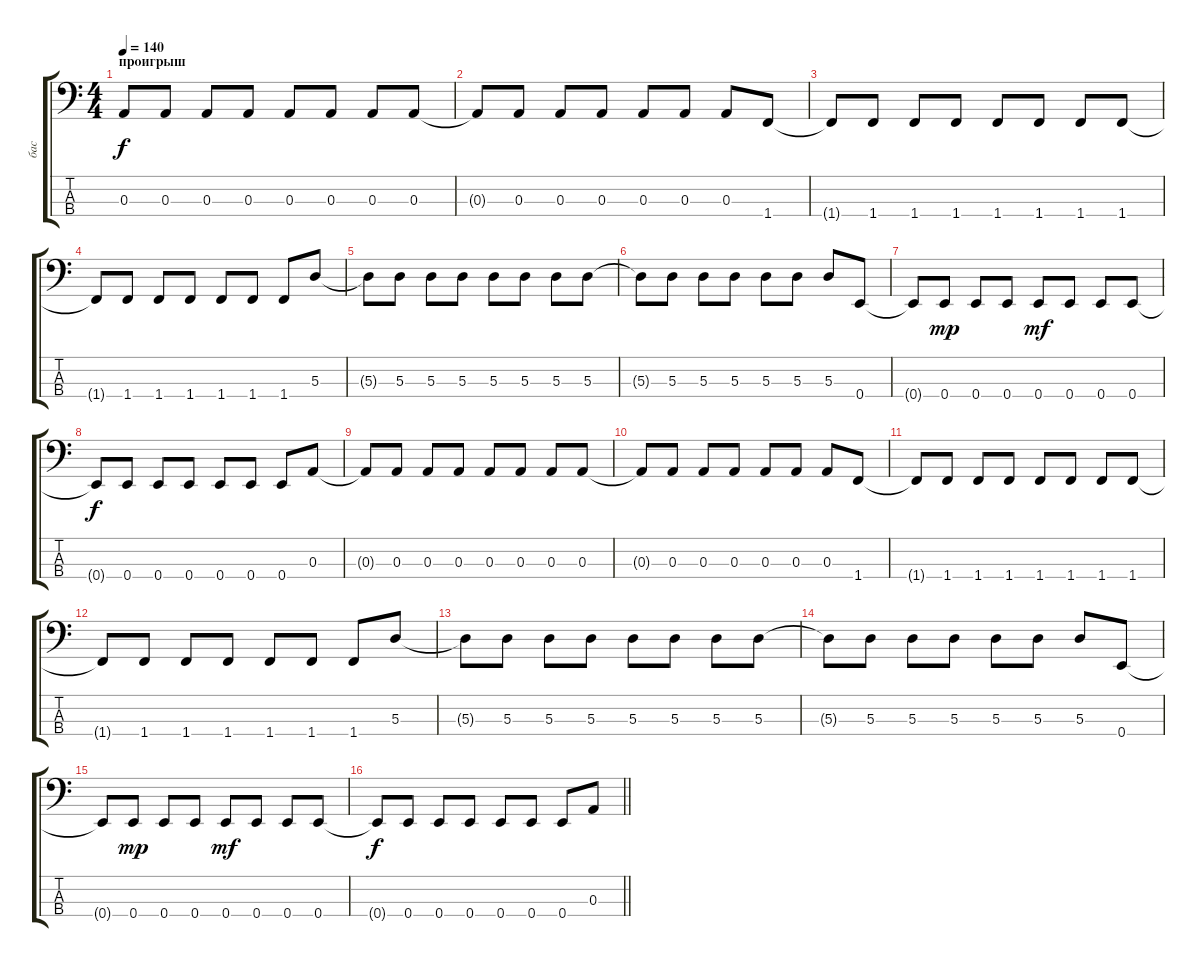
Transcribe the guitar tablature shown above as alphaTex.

\track ("бас" "бас") {instrument electricbassfinger}
\staff {score tabs}
\tuning (G2 D2 A1 E1) {hide}
\ts (4 4)
\section ("" "проигрыш")
\tempo 140
\clef f4
\ks c
0.3{t}.8{dy f} 0.3.8 0.3.8 0.3.8 0.3.8 0.3.8 0.3.8 0.3.8 |
0.3{t}.8 0.3.8 0.3.8 0.3.8 0.3.8 0.3.8 0.3.8 1.4.8 |
1.4{t}.8 1.4.8 1.4.8 1.4.8 1.4.8 1.4.8 1.4.8 1.4.8 |
1.4{t}.8 1.4.8 1.4.8 1.4.8 1.4.8 1.4.8 1.4.8 5.3.8 |
5.3{t}.8 5.3.8 5.3.8 5.3.8 5.3.8 5.3.8 5.3.8 5.3.8 |
5.3{t}.8 5.3.8 5.3.8 5.3.8 5.3.8 5.3.8 5.3.8 0.4.8 |
0.4{t}.8 0.4.8{dy mp} 0.4.8 0.4.8 0.4.8{dy mf} 0.4.8 0.4.8 0.4.8 |
0.4{t}.8{dy f} 0.4.8 0.4.8 0.4.8 0.4.8 0.4.8 0.4.8 0.3.8 |
0.3{t}.8 0.3.8 0.3.8 0.3.8 0.3.8 0.3.8 0.3.8 0.3.8 |
0.3{t}.8 0.3.8 0.3.8 0.3.8 0.3.8 0.3.8 0.3.8 1.4.8 |
1.4{t}.8 1.4.8 1.4.8 1.4.8 1.4.8 1.4.8 1.4.8 1.4.8 |
1.4{t}.8 1.4.8 1.4.8 1.4.8 1.4.8 1.4.8 1.4.8 5.3.8 |
5.3{t}.8 5.3.8 5.3.8 5.3.8 5.3.8 5.3.8 5.3.8 5.3.8 |
5.3{t}.8 5.3.8 5.3.8 5.3.8 5.3.8 5.3.8 5.3.8 0.4.8 |
0.4{t}.8 0.4.8{dy mp} 0.4.8 0.4.8 0.4.8{dy mf} 0.4.8 0.4.8 0.4.8 |
\barLineRight lightlight
0.4{t}.8{dy f} 0.4.8 0.4.8 0.4.8 0.4.8 0.4.8 0.4.8 0.3.8
